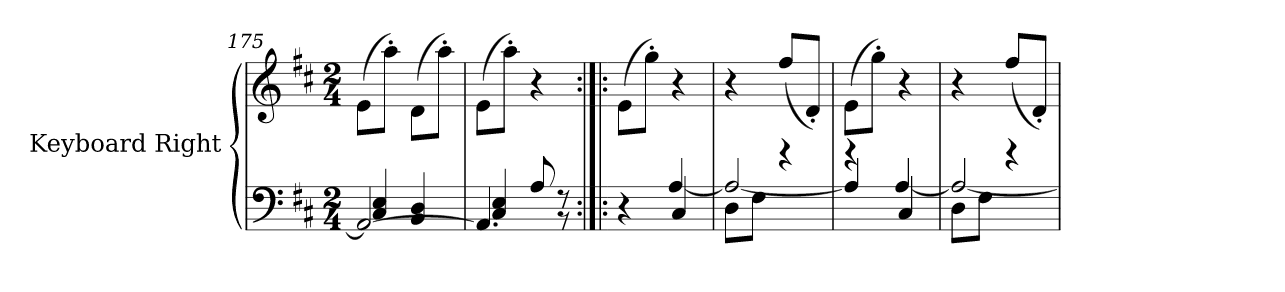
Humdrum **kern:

**kern	**kern
*part1	*part1
*staff2	*staff1
*I"Keyboard Right	*
*I'Keyboard Right	*
*clefF4	*clefG2
*k[f#c#]	*k[f#c#]
*D:	*D:
*M2/4	*M2/4
=175	=175
*^	*
2AA/_	4C#/ 4E/	(>8e\L
.	.	8aa'\J)
.	4BB/ 4D/	(>8d\L
.	.	8aa'\J)
=176	=176	=176
4.AA/]	4C#/ 4E/	(>8e\L
.	.	8aa'\J)
.	8A/	4r
8r	8r	.
=177:|!|:	=177:|!|:	=177:|!|:
4r	4ryy	(>8e\L
.	.	8gg'\J)
4C#/	[4A/	4r
=178	=178	=178
8D\L	2A/_	4r
8F#\J	.	.
4r	.	(<8ff#/L
.	.	8d'/J)
!!LO:LB:g=z
=179	=179	=179
4r	4A/]	(>8e\L
.	.	8gg'\J)
4C#/	[4A/	4r
=180	=180	=180
8D\L	2A/_	4r
8F#\J	.	.
4r	.	(<8ff#/L
.	.	8d'/J)
*v	*v	*
=	=
*-	*-
